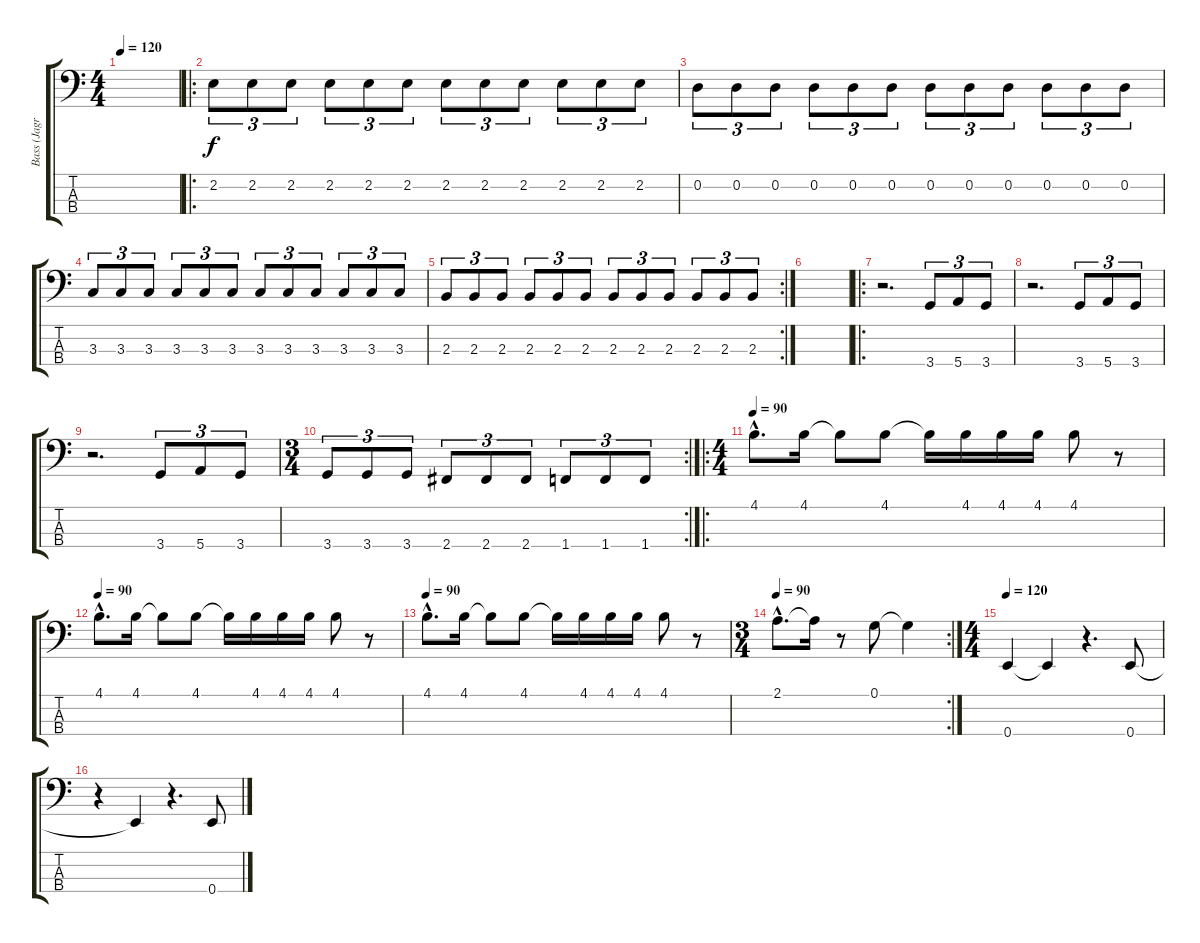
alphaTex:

\track ("Bass (Jagr)" "Bass (Jagr") {instrument electricbasspick}
\staff {score tabs}
\tuning (G2 D2 A1 E1) {hide}
\ts (4 4)
\tempo 120
\clef f4
\ks c
|
\ro
2.2.8{tu (3 2)} 2.2.8{tu (3 2)} 2.2.8{tu (3 2)} 2.2.8{tu (3 2)} 2.2.8{tu (3 2)} 2.2.8{tu (3 2)} 2.2.8{tu (3 2)} 2.2.8{tu (3 2)} 2.2.8{tu (3 2)} 2.2.8{tu (3 2)} 2.2.8{tu (3 2)} 2.2.8{tu (3 2)} |
0.2.8{tu (3 2)} 0.2.8{tu (3 2)} 0.2.8{tu (3 2)} 0.2.8{tu (3 2)} 0.2.8{tu (3 2)} 0.2.8{tu (3 2)} 0.2.8{tu (3 2)} 0.2.8{tu (3 2)} 0.2.8{tu (3 2)} 0.2.8{tu (3 2)} 0.2.8{tu (3 2)} 0.2.8{tu (3 2)} |
3.3.8{tu (3 2)} 3.3.8{tu (3 2)} 3.3.8{tu (3 2)} 3.3.8{tu (3 2)} 3.3.8{tu (3 2)} 3.3.8{tu (3 2)} 3.3.8{tu (3 2)} 3.3.8{tu (3 2)} 3.3.8{tu (3 2)} 3.3.8{tu (3 2)} 3.3.8{tu (3 2)} 3.3.8{tu (3 2)} |
\rc 2
2.3.8{tu (3 2)} 2.3.8{tu (3 2)} 2.3.8{tu (3 2)} 2.3.8{tu (3 2)} 2.3.8{tu (3 2)} 2.3.8{tu (3 2)} 2.3.8{tu (3 2)} 2.3.8{tu (3 2)} 2.3.8{tu (3 2)} 2.3.8{tu (3 2)} 2.3.8{tu (3 2)} 2.3.8{tu (3 2)} |
|
\ro
r.2{d} 3.4.8{tu (3 2)} 5.4.8{tu (3 2)} 3.4.8{tu (3 2)} |
r.2{d} 3.4.8{tu (3 2)} 5.4.8{tu (3 2)} 3.4.8{tu (3 2)} |
r.2{d} 3.4.8{tu (3 2)} 5.4.8{tu (3 2)} 3.4.8{tu (3 2)} |
\rc 2
\ts (3 4)
3.4.8{tu (3 2)} 3.4.8{tu (3 2)} 3.4.8{tu (3 2)} 2.4.8{tu (3 2)} 2.4.8{tu (3 2)} 2.4.8{tu (3 2)} 1.4.8{tu (3 2)} 1.4.8{tu (3 2)} 1.4.8{tu (3 2)} |
\ro
\ts (4 4)
\tempo 90
4.1{hac}.8{d} 4.1.16 4.1{t}.8 4.1.8 4.1{t}.16 4.1.16 4.1.16 4.1.16 4.1.8 r.8 |
\tempo 90
4.1{hac}.8{d} 4.1.16 4.1{t}.8 4.1.8 4.1{t}.16 4.1.16 4.1.16 4.1.16 4.1.8 r.8 |
\tempo 90
4.1{hac}.8{d} 4.1.16 4.1{t}.8 4.1.8 4.1{t}.16 4.1.16 4.1.16 4.1.16 4.1.8 r.8 |
\rc 2
\ts (3 4)
\tempo 90
2.1{hac}.8{d} 2.1{t}.16 r.8 0.1.8 0.1{t}.4 |
\ts (4 4)
\tempo 120
0.4.4 0.4{t}.4 r.4{d} 0.4.8 |
r.4 0.4{t}.4 r.4{d} 0.4.8
